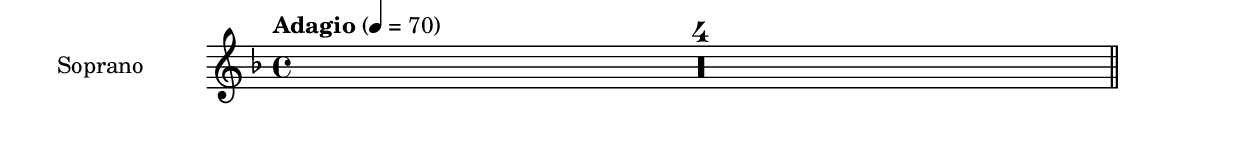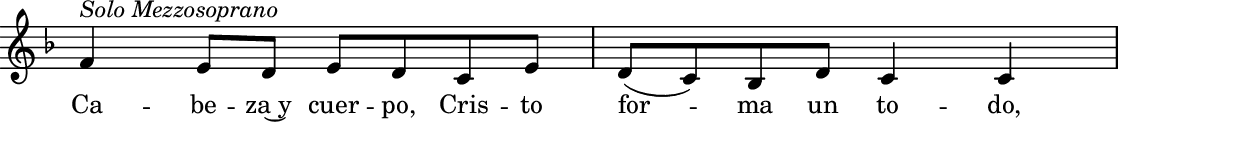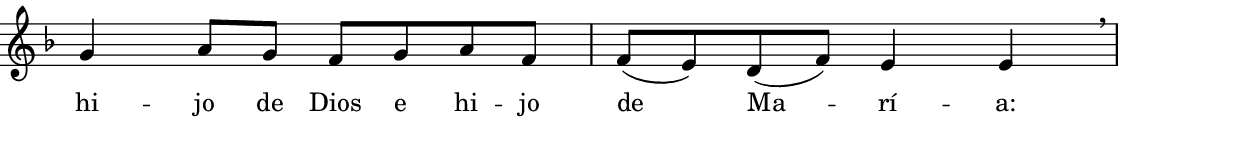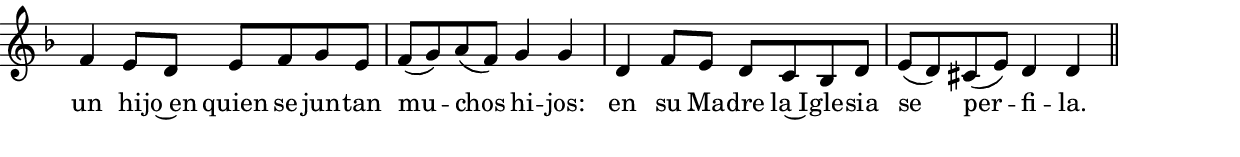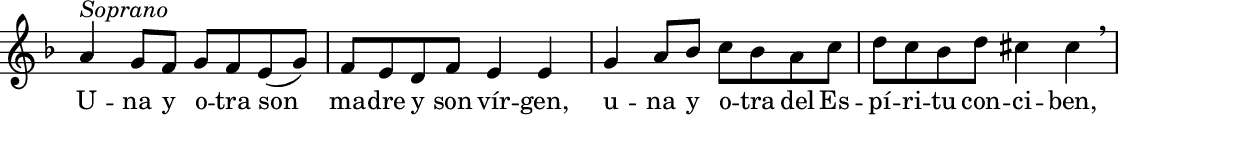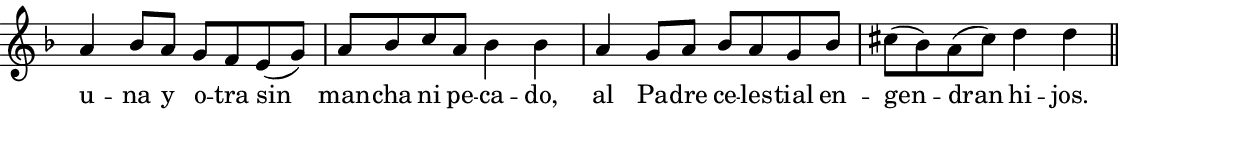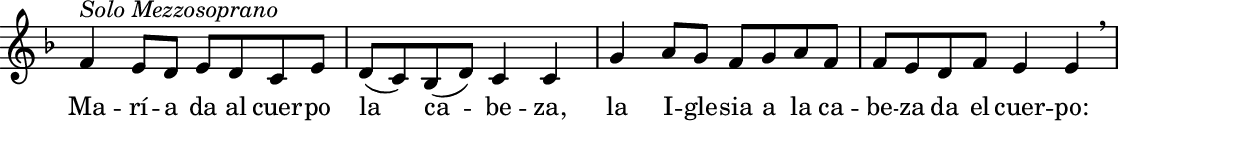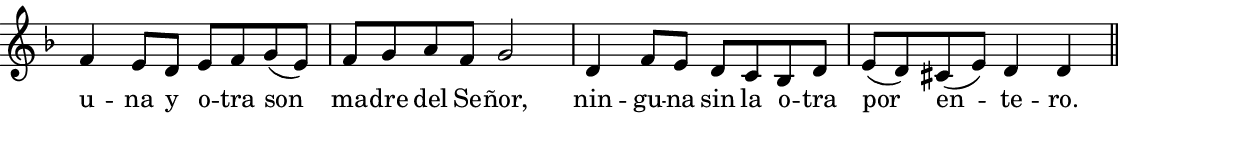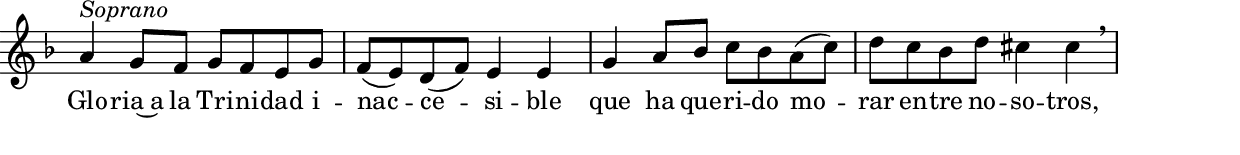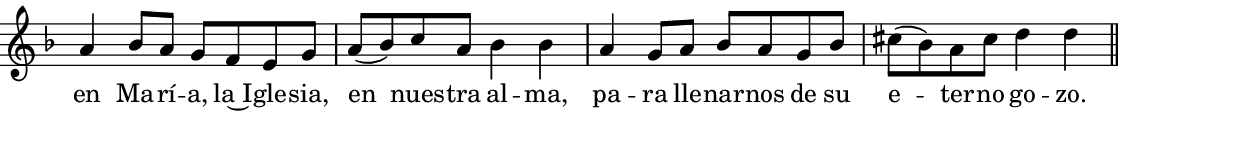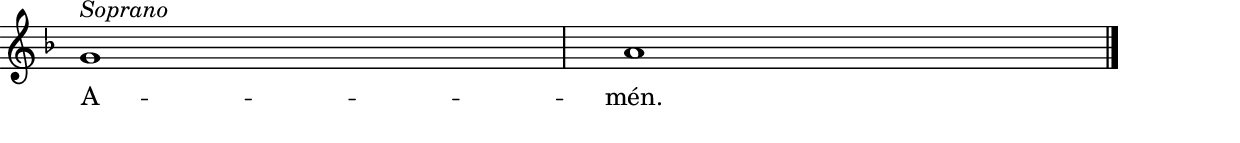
%% Generated by lilypond-book
%% Options: [indent=0\mm,line-width=550\pt]
\include "lilypond-book-preamble.ly"


% ****************************************************************
% Start cut-&-pastable-section
% ****************************************************************

#(ly:set-option 'eps-box-padding 3.000000)



\paper {
  indent = 0\mm
  line-width = 550\pt
  % offset the left padding, also add 1mm as lilypond creates cropped
  % images with a little space on the right
  line-width = #(- line-width (* mm  3.000000) (* mm 1))
}

\layout {
  
}





% ****************************************************************
% ly snippet:
% ****************************************************************
\sourcefileline 757
% *************************************************************************************
%	Madre de la iglesia - Melody inspired by the compositions of Mons Marco Frisina
%   	Music and accompaniment by serachsam
% *************************************************************************************
\language "espanol"
\version "2.23.2"

% --- Global parameters
particle = 1
jump = \break

% --- Includes
\include "global.ily"
soprano_music = \relative do' {
  \compressEmptyMeasures

  R1*4 | \bar "||" #(if (= particle 1) jump "") % 4
  fa4^\markup { \italic "Solo Mezzosoprano" } mi8 re mi re do mi |
  re8( do) sib re do4 do |
  sol'4 la8 sol fa sol la fa |
  fa8( mi) re( fa) mi4 mi \breathe | #(if (= particle 1) jump "") % 8
  fa4 mi8 re mi fa sol mi |
  fa8( sol) la( fa) sol4 sol |
  re4 fa8 mi re do sib re |
  mi8( re) dos( mi) re4 re | \bar "||" #(if (= particle 1) jump "") % 12
  la'4^\markup { \italic "Soprano" } sol8 fa sol fa mi( sol) |
  fa8 mi re fa mi4 mi |
  sol4 la8 sib do sib la do |
  re do sib re dos4 dos \breathe | #(if (= particle 1) jump "") % 16
  la4 sib8 la sol fa mi( sol) |
  la8 sib do la sib4 sib  |
  la4 sol8 la sib la sol sib |
  dos8( sib) la( dos) re4 re | \bar "||" #(if (= particle 1) jump "") % 20
  fa,4^\markup { \italic "Solo Mezzosoprano" } mi8 re mi re do mi |
  re8( do) sib( re) do4 do |
  sol'4 la8 sol fa sol la fa |
  fa8 mi re fa mi4 mi \breathe | #(if (= particle 1) jump "") % 24
  fa4 mi8 re mi fa sol( mi)	|
  fa8 sol la fa sol2 |
  re4 fa8 mi re do sib re |
  mi8( re) dos( mi) re4 re | \bar "||" #(if (= particle 1) jump "") % 28
  la'4^\markup { \italic "Soprano" } sol8 fa sol fa mi sol |
  fa8( mi) re( fa) mi4 mi |
  sol4 la8 sib do sib la( do) |
  re do sib re dos4 dos \breathe | #(if (= particle 1) jump "") % 32
  la4 sib8 la sol fa mi sol	|
  la8( sib) do la sib4 sib |
  la4 sol8 la sib la sol sib |
  dos8( sib) la dos re4 re | \bar "||" #(if (= particle 1) jump "") % 36
  sol,1^\markup { \italic "Soprano" } |
  la1 |

  \bar "|."
}

soprano_lyrics = \lyricmode {
  Ca -- be -- za~y cuer -- po, Cris -- to for -- ma un to -- do,
  hi -- jo de Dios e hi -- jo de Ma -- rí -- a:
  un hi -- jo~en quien se jun -- tan mu -- chos hi -- jos:
  en su Ma -- dre la~I -- gle -- sia se per -- fi -- la.

  U -- na y o -- tra son ma -- dre y son vír -- gen,
  u -- na y o -- tra del Es -- pí -- ri -- tu con -- ci -- ben,
  u -- na y o -- tra sin man -- cha ni pe -- ca -- do,
  al Pa -- dre ce -- les -- tial en -- gen -- dran hi -- jos.

  Ma -- rí -- a da al cuer -- po la ca -- be -- za,
  la I -- gle -- sia a la ca -- be -- za da el cuer -- po:
  u -- na y o -- tra son ma -- dre del Se -- ñor,
  nin -- gu -- na sin la o -- tra por en -- te -- ro.

  Glo -- ria~a la Tri -- ni -- dad i -- nac -- ce -- si -- ble
  que ha que -- ri -- do mo -- rar en -- tre no -- so -- tros,
  en Ma -- rí -- a, la~I -- gle -- sia, en nues -- tra al -- ma,
  pa -- ra lle -- nar -- nos de su e -- ter -- no go -- zo.

  A -- mén.
}


% --- Global size
% #(set-global-staff-size 20)

% --- Header
\markup { \fill-line { \center-column { \fontsize #5 \smallCaps "Madre de la Iglesia" \fontsize #2 "Misa de Cristo Rey" "Communio - Himno Memoria María, Madre de la Iglesia" } } }
%\markup { \fill-line { " " \right-column { \fontsize #2 "Letra: Pablo VI" } } }
\markup { \fill-line { " " \center-column { \fontsize #2 "Linda Martínez" } } }
\markup { \fill-line { " " \center-column { \fontsize #2 "Samuel Gutiérrez" } } }
\header {
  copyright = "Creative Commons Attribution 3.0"
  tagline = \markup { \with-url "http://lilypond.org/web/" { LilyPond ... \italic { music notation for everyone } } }
  breakbefore = ##t
}

% --- Music

% --- Harmony

\score {
  <<
    \new Staff <<
      \set Staff.instrumentName = #"Soprano"
      \set Staff.midiInstrument = #"choir aahs"
      \set Staff.midiMaximumVolume = #1.5

      \new Voice = "soprano" <<
        \global \soprano_music
      >>\new Lyrics = "soprano"
      \context Lyrics = "soprano" \lyricsto "soprano" \soprano_lyrics
    >>
  >>
  \midi { }
  \layout { }
}

% --- Paper
\paper{
  #(set-default-paper-size "letter")
  indent=3.5\cm
  page-breaking = #ly:page-turn-breaking
}




% ****************************************************************
% end ly snippet
% ****************************************************************
